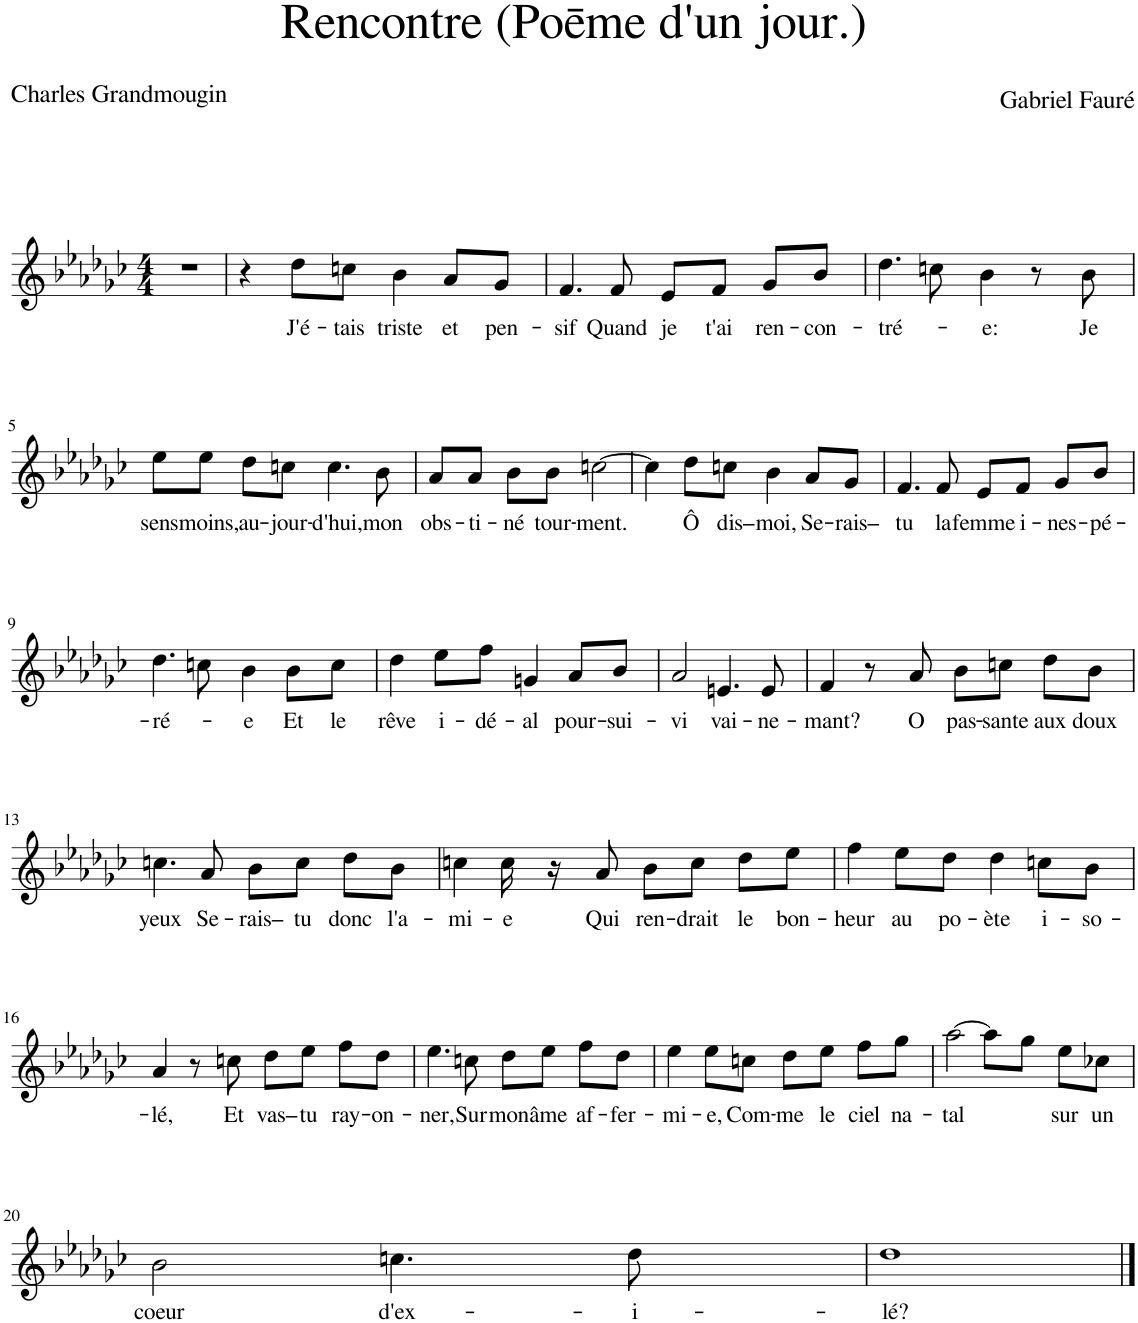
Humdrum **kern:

**kern	**text
*part1	*part1
*staff1	*staff1
*I"Piano	*
*I'Pno	*
*clefG2	*
*k[b-e-a-d-g-c-]	*
*M4/4	*
=1	=1
1r	.
=2	=2
4r	.
!	!LO:LY:b
8dd-\L	J'é-
!	!LO:LY:b
8ccn\J	-tais
!	!LO:LY:b
4b-\	triste
!	!LO:LY:b
8a-/L	et
!	!LO:LY:b
8g-/J	pen-
=3	=3
!	!LO:LY:b
4.f/	-sif
!	!LO:LY:b
8f/	Quand
!	!LO:LY:b
8e-/L	je
!	!LO:LY:b
8f/J	t'ai
!	!LO:LY:b
8g-/L	ren-
!	!LO:LY:b
8b-/J	-con-
=4	=4
!	!LO:LY:b
4.dd-\	-tré-
8ccn\	.
!	!LO:LY:b
4b-\	-e:
8r	.
!	!LO:LY:b
8b-\	Je
!!LO:LB:g=z
=5	=5
!	!LO:LY:b
8ee-\L	sens
!	!LO:LY:b
8ee-\J	moins,
!	!LO:LY:b
8dd-\L	au-
!	!LO:LY:b
8ccn\J	-jour-
!	!LO:LY:b
4.cc\	-d'hui,
!	!LO:LY:b
8b-\	mon
=6	=6
!	!LO:LY:b
8a-/L	obs-
!	!LO:LY:b
8a-/J	-ti-
!	!LO:LY:b
8b-\L	-né
!	!LO:LY:b
8b-\J	tour-
!	!LO:LY:b
[2ccn\	-ment.
=7	=7
4cc\]	.
!	!LO:LY:b
8dd-\L	Ô
!	!LO:LY:b
8ccn\J	dis–
!	!LO:LY:b
4b-\	moi,
!	!LO:LY:b
8a-/L	Se-
!	!LO:LY:b
8g-/J	-rais–
=8	=8
!	!LO:LY:b
4.f/	tu
!	!LO:LY:b
8f/	la
!	!LO:LY:b
8e-/L	femme
!	!LO:LY:b
8f/J	i-
!	!LO:LY:b
8g-/L	-nes-
!	!LO:LY:b
8b-/J	-pé-
!!LO:LB:g=z
=9	=9
!	!LO:LY:b
4.dd-\	-ré-
8ccn\	.
!	!LO:LY:b
4b-\	-e
!	!LO:LY:b
8b-\L	Et
!	!LO:LY:b
8cc\J	le
=10	=10
!	!LO:LY:b
4dd-\	rêve
!	!LO:LY:b
8ee-\L	i-
!	!LO:LY:b
8ff\J	-dé-
!	!LO:LY:b
4gn/	-al
!	!LO:LY:b
8a-/L	pour-
!	!LO:LY:b
8b-/J	-sui-
=11	=11
!	!LO:LY:b
2a-/	-vi
!	!LO:LY:b
4.en/	vai-
!	!LO:LY:b
8e/	-ne-
=12	=12
!	!LO:LY:b
4f/	-mant?
8r	.
!	!LO:LY:b
8a-/	O
!	!LO:LY:b
8b-\L	pas-
!	!LO:LY:b
8ccn\J	-sante
!	!LO:LY:b
8dd-\L	aux
!	!LO:LY:b
8b-\J	doux
!!LO:LB:g=z
=13	=13
!	!LO:LY:b
4.ccn\	yeux
!	!LO:LY:b
8a-/	Se-
!	!LO:LY:b
8b-\L	-rais–
!	!LO:LY:b
8cc\J	tu
!	!LO:LY:b
8dd-\L	donc
!	!LO:LY:b
8b-\J	l'a-
=14	=14
!	!LO:LY:b
4ccn\	-mi-
!	!LO:LY:b
16cc\	-e
16r	.
!	!LO:LY:b
8a-/	Qui
!	!LO:LY:b
8b-\L	ren-
!	!LO:LY:b
8cc\J	-drait
!	!LO:LY:b
8dd-\L	le
!	!LO:LY:b
8ee-\J	bon-
=15	=15
!	!LO:LY:b
4ff\	-heur
!	!LO:LY:b
8ee-\L	au
!	!LO:LY:b
8dd-\J	po-
!	!LO:LY:b
4dd-\	-ète
!	!LO:LY:b
8ccn\L	i-
!	!LO:LY:b
8b-\J	-so-
!!LO:LB:g=z
=16	=16
!	!LO:LY:b
4a-/	-lé,
8r	.
!	!LO:LY:b
8ccn\	Et
!	!LO:LY:b
8dd-\L	vas–
!	!LO:LY:b
8ee-\J	tu
!	!LO:LY:b
8ff\L	ray-
!	!LO:LY:b
8dd-\J	-on-
=17	=17
!	!LO:LY:b
4.ee-\	-ner,
!	!LO:LY:b
8ccn\	Sur
!	!LO:LY:b
8dd-\L	mon
!	!LO:LY:b
8ee-\J	âme
!	!LO:LY:b
8ff\L	af-
!	!LO:LY:b
8dd-\J	-fer-
=18	=18
!	!LO:LY:b
4ee-\	-mi-
!	!LO:LY:b
8ee-\L	-e,
!	!LO:LY:b
8ccn\J	Com-
!	!LO:LY:b
8dd-\L	-me
!	!LO:LY:b
8ee-\J	le
!	!LO:LY:b
8ff\L	ciel
!	!LO:LY:b
8gg-\J	na-
=19	=19
!	!LO:LY:b
[2aa-\	-tal
8aa-\L]	.
8gg-\J	.
!	!LO:LY:b
8ee-\L	sur
!	!LO:LY:b
8cc-X\J	un
!!LO:LB:g=z
=20	=20
!	!LO:LY:b
2b-\	coeur
!	!LO:LY:b
4.ccn\	d'ex-
!	!LO:LY:b
8dd-\	-i-
=21	=21
!	!LO:LY:b
1dd-	-lé?
==	==
*-	*-
